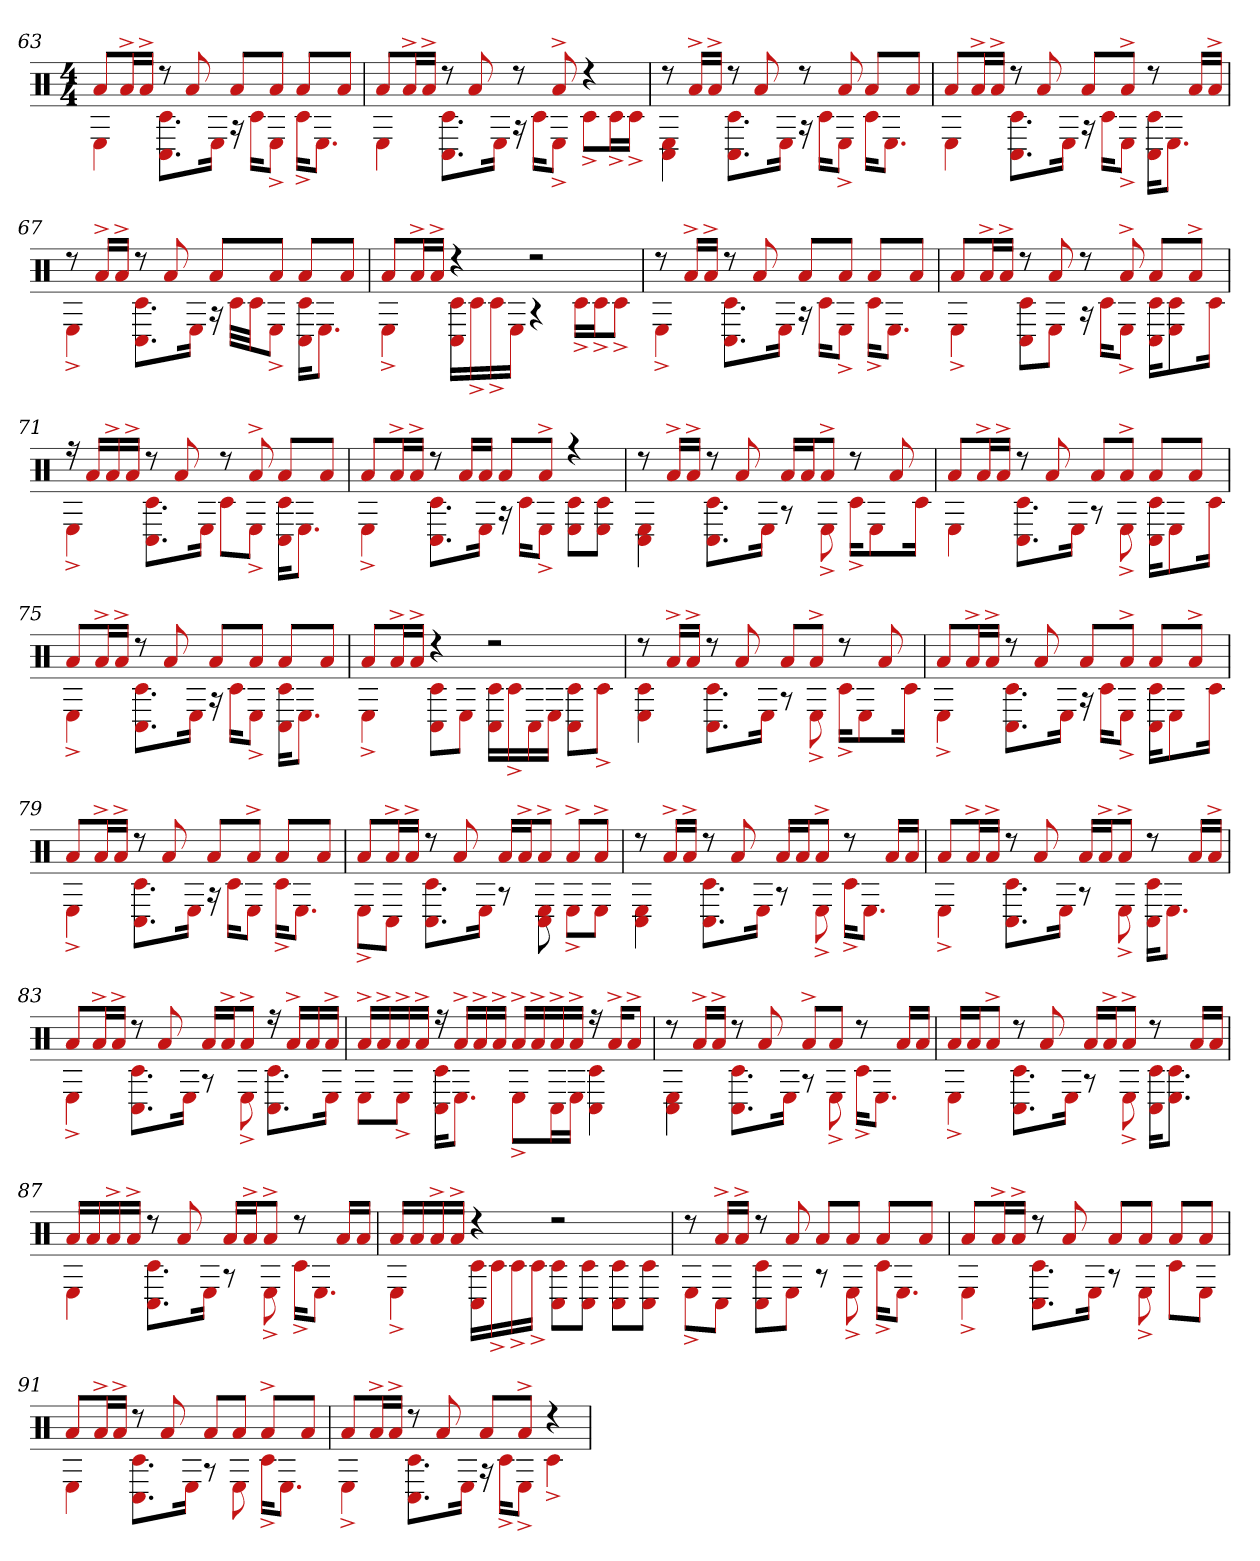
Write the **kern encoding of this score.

**kern
*part1
*staff1
*clefX
*k[]
*M4/4
=63
*^
8aL	4E
16a^L	.
16a^JJ	.
8r	8.C# 8.c#L
8a	.
.	16EJk
8aL	16r
.	16c#KL
8aJ	8E^J
8aL	16c#^KL
.	8.EJ
8aJ	.
=64	=64
8aL	4E
16a^L	.
16a^JJ	.
8r	8.C# 8.c#L
8a	.
.	16EJk
8r	16r
.	16c#KL
8a^	8E^J
4r	8c#^L
.	16c#^L
.	16c#^JJ
=65	=65
8r	4C# 4E
16a^LL	.
16a^JJ	.
8r	8.C# 8.c#L
8a	.
.	16EJk
8r	16r
.	16c#KL
8a	8E^J
8aL	16c#KL
.	8.EJ
8aJ	.
=66	=66
8aL	4E
16a^L	.
16a^JJ	.
8r	8.C# 8.c#L
8a	.
.	16EJk
8aL	16r
.	16c#KL
8a^J	8E^J
8r	16C# 16c#KL
.	8.EJ
16aLL	.
16a^JJ	.
=67	=67
8r	4E^
16a^LL	.
16a^JJ	.
8r	8.C# 8.c#L
8a	.
.	16EJk
8aL	16r
.	32c#LLL
.	32c#JJ
8aJ	8E^J
8aL	16C# 16c#KL
.	8.EJ
8aJ	.
=68	=68
8aL	4E^
16a^L	.
16a^JJ	.
4r	16C# 16c#LL
.	16c#^
.	16c#^
.	16EJJ
2r	4r
.	16c#^LL
.	16c#^J
.	8c#^J
=69	=69
8r	4E^
16a^LL	.
16a^JJ	.
8r	8.C# 8.c#L
8a	.
.	16EJk
8aL	16r
.	16c#KL
8aJ	8E^J
8aL	16c#^KL
.	8.EJ
8aJ	.
=70	=70
8aL	4E^
16a^L	.
16a^JJ	.
8r	8C# 8c#L
8a	8EJ
8r	16r
.	16c#KL
8a^	8E^J
8aL	16C# 16c#KL
.	8E 8c#
8a^J	.
.	16c#Jk
=71	=71
16r	4E^
16aLL	.
16a^	.
16a^JJ	.
8r	8.c# 8.C#L
8a	.
.	16EJk
8r	8c#L
8a^	8E^J
8aL	16C# 16c#KL
.	8.EJ
8aJ	.
=72	=72
8aL	4E^
16a^L	.
16a^JJ	.
8r	8.C# 8.c#L
16aLL	.
16aJJ	16EJk
8aL	16r
.	16c#KL
8a^J	8E^J
4r	8E 8c#L
.	8E 8c#J
=73	=73
8r	4C# 4E
16a^LL	.
16a^JJ	.
8r	8.C# 8.c#L
8a	.
.	16EJk
16aLL	8r
16aJ	.
8a^J	8E^
8r	16c#^KL
.	8E
8a	.
.	16c#Jk
=74	=74
8aL	4E
16a^L	.
16a^JJ	.
8r	8.C# 8.c#L
8a	.
.	16EJk
8aL	8r
8a^J	8E^
8aL	16C# 16c#KL
.	8E
8aJ	.
.	16c#Jk
=75	=75
8aL	4E^
16a^L	.
16a^JJ	.
8r	8.C# 8.c#L
8a	.
.	16EJk
8aL	16r
.	16c#KL
8aJ	8E^J
8aL	16C# 16c#KL
.	8.EJ
8aJ	.
=76	=76
8aL	4E^
16a^L	.
16a^JJ	.
4r	8C# 8c#L
.	8EJ
2r	16C# 16c#LL
.	16c#^
.	16C#
.	16EJJ
.	8C# 8c#L
.	8c#^J
=77	=77
8r	4c# 4E
16a^LL	.
16a^JJ	.
8r	8.C# 8.c#L
8a	.
.	16EJk
8aL	8r
8a^J	8E^
8r	16c#^KL
.	8E
8a	.
.	16c#Jk
=78	=78
8aL	4E^
16a^L	.
16a^JJ	.
8r	8.C# 8.c#L
8a	.
.	16EJk
8aL	16r
.	16c#KL
8a^J	8E^J
8aL	16C# 16c#KL
.	8E
8a^J	.
.	16c#Jk
=79	=79
8aL	4E^
16a^L	.
16a^JJ	.
8r	8.C# 8.c#L
8a	.
.	16EJk
8aL	16r
.	16c#KL
8a^J	8EJ
8aL	16c#^KL
.	8.EJ
8aJ	.
=80	=80
8aL	8E^L
16a^L	8C#J
16a^JJ	.
8r	8.C# 8.c#L
8a	.
.	16EJk
16aLL	8r
16a^J	.
8a^J	8C# 8E
8a^L	8E^L
8a^J	8EJ
=81	=81
8r	4C# 4E
16a^LL	.
16a^JJ	.
8r	8.C# 8.c#L
8a	.
.	16EJk
16aLL	8r
16aJ	.
8a^J	8E^
8r	16c#^KL
.	8.EJ
16aLL	.
16aJJ	.
=82	=82
8aL	4E^
16a^L	.
16a^JJ	.
8r	8.C# 8.c#L
8a	.
.	16EJk
16aLL	8r
16a^J	.
8a^J	8E^
8r	16C# 16c#KL
.	8.EJ
16aLL	.
16a^JJ	.
=83	=83
8aL	4E^
16a^L	.
16a^JJ	.
8r	8.C# 8.c#L
8a	.
.	16EJk
16aLL	8r
16a^J	.
8a^J	8E^
16r	8.C# 8.c#L
16a^LL	.
16a	.
16a^JJ	16EJk
=84	=84
16a^LL	8EL
16a^	.
16a^	8E^J
16a^JJ	.
16r	16C# 16c#KL
16a^LL	8.EJ
16a^	.
16a^JJ	.
16a^LL	8E^L
16a^	.
16a^	16C#L
16a^JJ	16EJJ
16r	4c# 4C#
16a^KL	.
8a^J	.
=85	=85
8r	4C# 4E
16a^LL	.
16a^JJ	.
8r	8.C# 8.c#L
8a	.
.	16EJk
8a^L	8r
8aJ	8E^
8r	16c#^KL
.	8.EJ
16aLL	.
16aJJ	.
=86	=86
16aLL	4E^
16aJ	.
8a^J	.
8r	8.C# 8.c#L
8a	.
.	16EJk
16aLL	8r
16a^J	.
8a^J	8E^
8r	16C# 16c#KL
.	8.E 8.c#J
16aLL	.
16aJJ	.
=87	=87
16aLL	4E
16a	.
16a^	.
16a^JJ	.
8r	8.C# 8.c#L
8a	.
.	16EJk
16aLL	8r
16a^J	.
8a^J	8E^
8r	16c#^KL
.	8.EJ
16aLL	.
16aJJ	.
=88	=88
16aLL	4E^
16a	.
16a^	.
16a^JJ	.
4r	16C# 16c#LL
.	16c#^
.	16c#^
.	16c#^JJ
2r	8C# 8c#L
.	8c# 8C#J
.	8C# 8c#L
.	8C# 8c#J
=89	=89
8r	8E^L
16a^LL	8C#J
16a^JJ	.
8r	8C# 8c#L
8a	8EJ
8aL	8r
8aJ	8E^
8aL	16c#^KL
.	8.EJ
8aJ	.
=90	=90
8aL	4E^
16a^L	.
16a^JJ	.
8r	8.C# 8.c#L
8a	.
.	16EJk
8aL	8r
8aJ	8E^
8aL	8c#L
8aJ	8EJ
=91	=91
8aL	4E
16a^L	.
16a^JJ	.
8r	8.C# 8.c#L
8a	.
.	16EJk
8aL	8r
8aJ	8E
8a^L	16c#^KL
.	8.EJ
8aJ	.
=92	=92
8aL	4E^
16a^L	.
16a^JJ	.
8r	8.C# 8.c#L
8a	.
.	16EJk
8aL	16r
.	16c#^KL
8a^J	8E^J
4r	4c#^
*v	*v
=
*-
